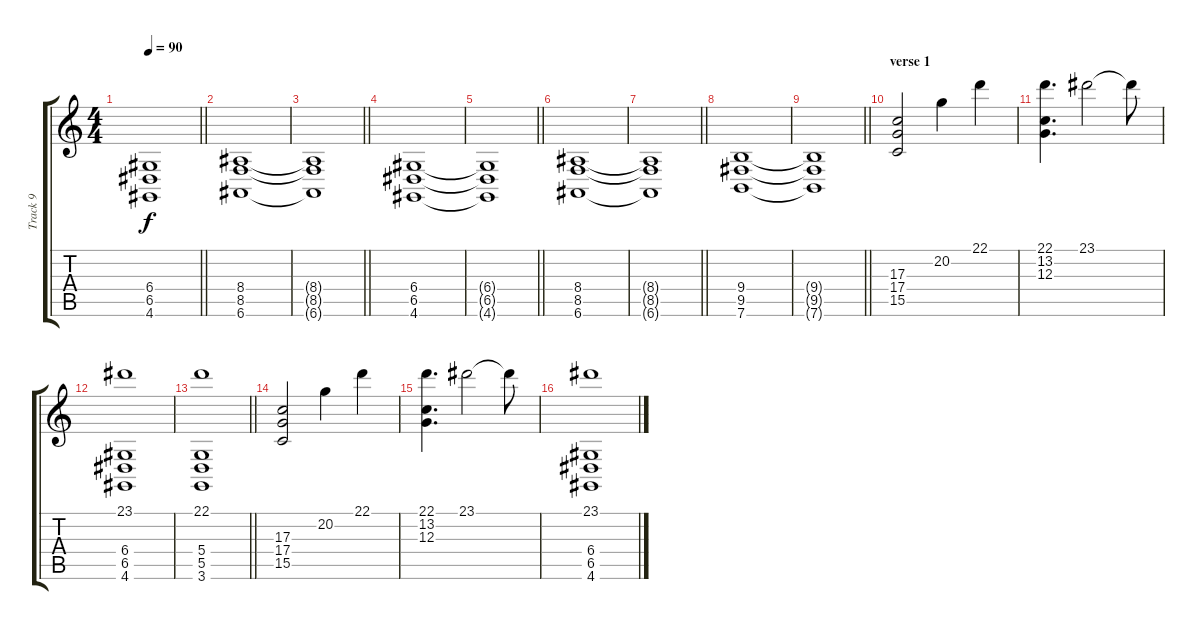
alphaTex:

\track ("Track 9" "Track 9") {instrument pad4choir}
\staff {score tabs}
\tuning (E4 B3 G3 D3 A2 E2) {hide}
\ts (4 4)
\tempo 90
\clef g2
\barLineRight lightlight
\ks c
(6.4{t} 6.5{t} 4.6{t}).1{dy f} |
(8.4 8.5 6.6).1 |
\barLineRight lightlight
(8.4{t} 8.5{t} 6.6{t}).1 |
(6.4 6.5 4.6).1 |
\barLineRight lightlight
(6.4{t} 6.5{t} 4.6{t}).1 |
(8.4 8.5 6.6).1 |
\barLineRight lightlight
(8.4{t} 8.5{t} 6.6{t}).1 |
(9.4 9.5 7.6).1 |
\barLineRight lightlight
(9.4{t} 9.5{t} 7.6{t}).1 |
\section ("" "verse 1")
(17.3 17.4 15.5).2 20.2.4 22.1.4 |
(22.1 13.2 12.3).4{d} 23.1.2 23.1{t}.8 |
(23.1 6.4 6.5 4.6).1 |
\barLineRight lightlight
(22.1 5.4 5.5 3.6).1 |
(17.3 17.4 15.5).2 20.2.4 22.1.4 |
(22.1 13.2 12.3).4{d} 23.1.2 23.1{t}.8 |
(23.1 6.4 6.5 4.6).1
